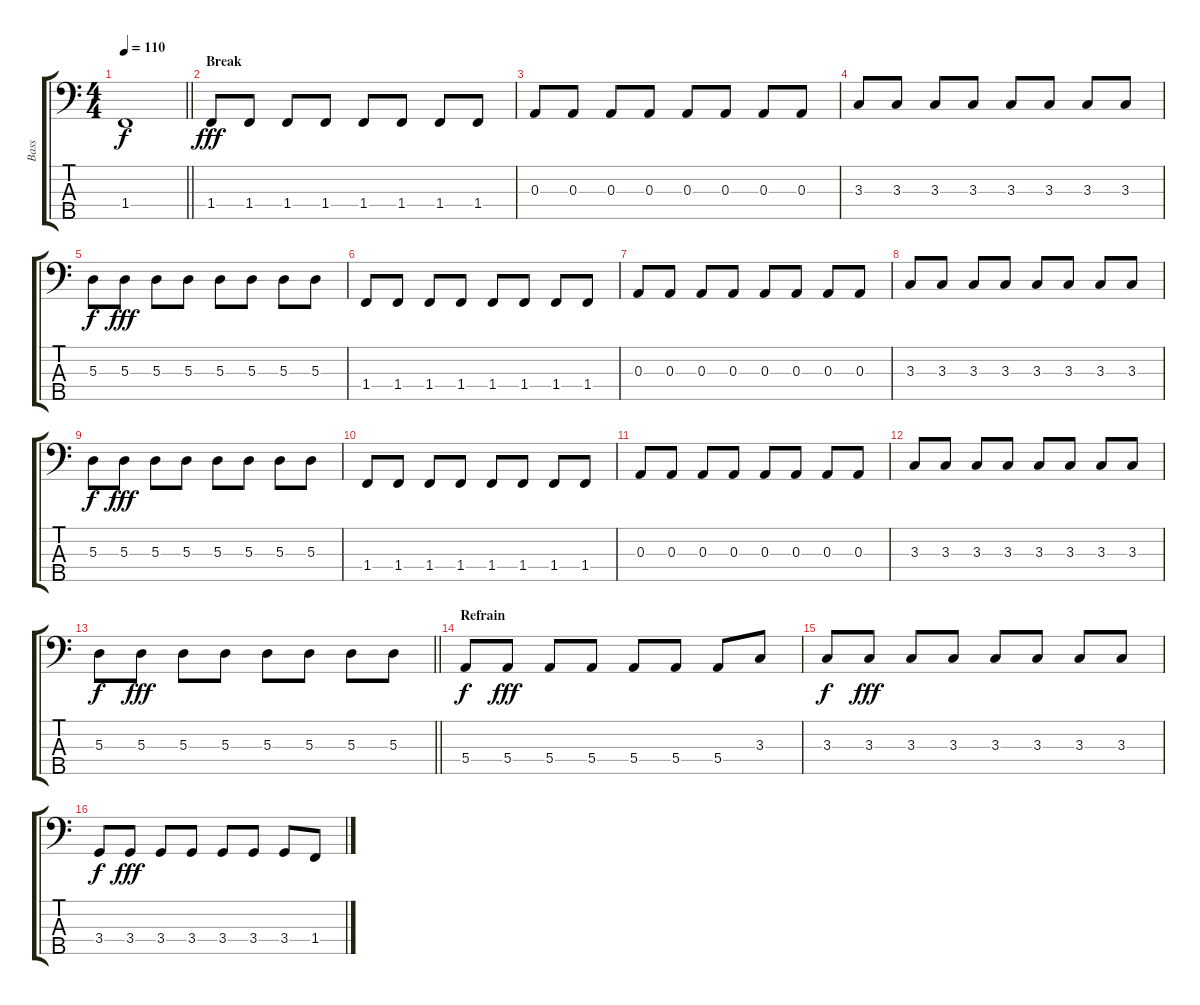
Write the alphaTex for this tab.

\track ("Bass" "Bass") {instrument electricbassfinger}
\staff {score tabs}
\tuning (G2 D2 A1 E1 B0) {hide}
\ts (4 4)
\tempo 110
\clef f4
\barLineRight lightlight
\ks c
1.4{t}.1{dy f} |
\section ("" "Break")
1.4.8{dy fff} 1.4.8 1.4.8 1.4.8 1.4.8 1.4.8 1.4.8 1.4.8 |
0.3.8 0.3.8 0.3.8 0.3.8 0.3.8 0.3.8 0.3.8 0.3.8 |
3.3.8 3.3.8 3.3.8 3.3.8 3.3.8 3.3.8 3.3.8 3.3.8 |
5.3.8{dy f} 5.3.8{dy fff} 5.3.8 5.3.8 5.3.8 5.3.8 5.3.8 5.3.8 |
1.4.8 1.4.8 1.4.8 1.4.8 1.4.8 1.4.8 1.4.8 1.4.8 |
0.3.8 0.3.8 0.3.8 0.3.8 0.3.8 0.3.8 0.3.8 0.3.8 |
3.3.8 3.3.8 3.3.8 3.3.8 3.3.8 3.3.8 3.3.8 3.3.8 |
5.3.8{dy f} 5.3.8{dy fff} 5.3.8 5.3.8 5.3.8 5.3.8 5.3.8 5.3.8 |
1.4.8 1.4.8 1.4.8 1.4.8 1.4.8 1.4.8 1.4.8 1.4.8 |
0.3.8 0.3.8 0.3.8 0.3.8 0.3.8 0.3.8 0.3.8 0.3.8 |
3.3.8 3.3.8 3.3.8 3.3.8 3.3.8 3.3.8 3.3.8 3.3.8 |
\barLineRight lightlight
5.3.8{dy f} 5.3.8{dy fff} 5.3.8 5.3.8 5.3.8 5.3.8 5.3.8 5.3.8 |
\section ("" "Refrain")
5.4.8{dy f} 5.4.8{dy fff} 5.4.8 5.4.8 5.4.8 5.4.8 5.4.8 3.3.8 |
3.3.8{dy f} 3.3.8{dy fff} 3.3.8 3.3.8 3.3.8 3.3.8 3.3.8 3.3.8 |
3.4.8{dy f} 3.4.8{dy fff} 3.4.8 3.4.8 3.4.8 3.4.8 3.4.8 1.4.8
